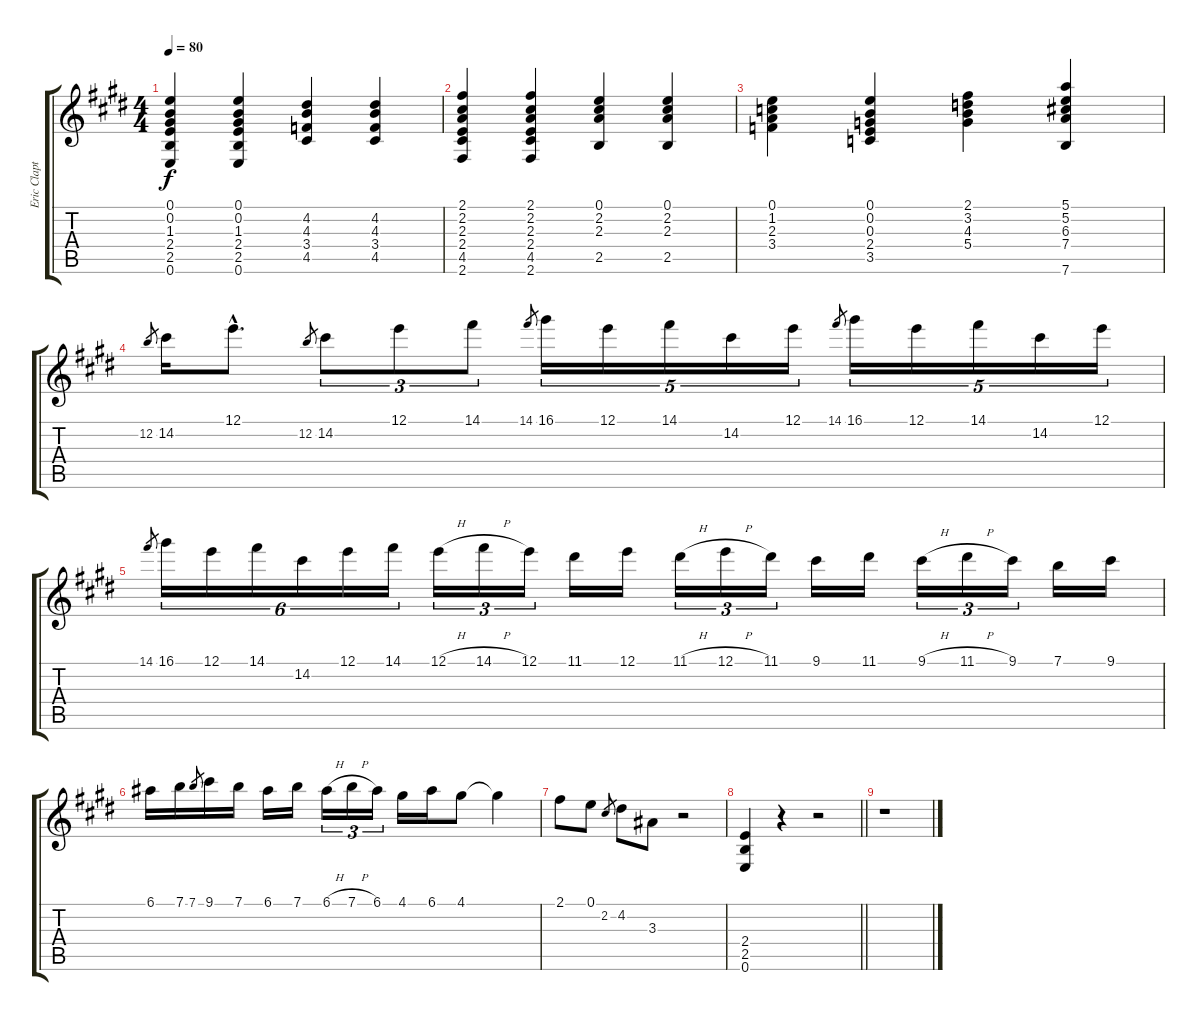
\track ("Eric Clapton Guitar I" "Eric Clapt") {instrument electricguitarjazz}
\staff {score tabs}
\tuning (E4 B3 G3 D3 A2 E2) {hide}
\ts (4 4)
\tempo 80
\clef g2
\ks e
(0.1 0.2 1.3 2.4 2.5 0.6).4{dy f} (0.1 0.2 1.3 2.4 2.5 0.6).4 (4.2 4.3 3.4 4.5).4 (4.2 4.3 3.4 4.5).4 |
(2.1 2.2 2.3 2.4 4.5 2.6).4 (2.1 2.2 2.3 2.4 4.5 2.6).4 (0.1 2.2 2.3 2.5).4 (0.1 2.2 2.3 2.5).4 |
(0.1 1.2 2.3 3.4).4 (0.1 0.2 0.3 2.4 3.5).4 (2.1 3.2 4.3 5.4).4 (5.1 5.2 6.3 7.4 7.6).4 |
12.2.8{gr} 14.2.16 12.1{hac}.8{d} 12.2.8{gr} 14.2.8{tu (3 2)} 12.1.8{tu (3 2)} 14.1.8{tu (3 2)} 14.1.8{gr} 16.1.16{tu (5 4)} 12.1.16{tu (5 4)} 14.1.16{tu (5 4)} 14.2.16{tu (5 4)} 12.1.16{tu (5 4)} 14.1.8{gr} 16.1.16{tu (5 4)} 12.1.16{tu (5 4)} 14.1.16{tu (5 4)} 14.2.16{tu (5 4)} 12.1.16{tu (5 4)} |
14.1.8{gr} 16.1.16{tu (6 4)} 12.1.16{tu (6 4)} 14.1.16{tu (6 4)} 14.2.16{tu (6 4)} 12.1.16{tu (6 4)} 14.1.16{tu (6 4)} 12.1{h}.16{tu (3 2)} 14.1{h}.16{tu (3 2)} 12.1.16{tu (3 2)} 11.1.16 12.1.16 11.1{h}.16{tu (3 2)} 12.1{h}.16{tu (3 2)} 11.1.16{tu (3 2)} 9.1.16 11.1.16 9.1{h}.16{tu (3 2)} 11.1{h}.16{tu (3 2)} 9.1.16{tu (3 2)} 7.1.16 9.1.16 |
6.1.16 7.1.16 7.1.8{gr} 9.1.16 7.1.16 6.1.16 7.1.16 6.1{h}.16{tu (3 2)} 7.1{h}.16{tu (3 2)} 6.1.16{tu (3 2)} 4.1.16 6.1.16 4.1.8 4.1{t}.4 |
2.1.8 0.1.8 2.2.8{gr} 4.2.8 3.3.8 r.2 |
\barLineRight lightlight
(2.4 2.5 0.6).4 r.4 r.2 |
r.1
